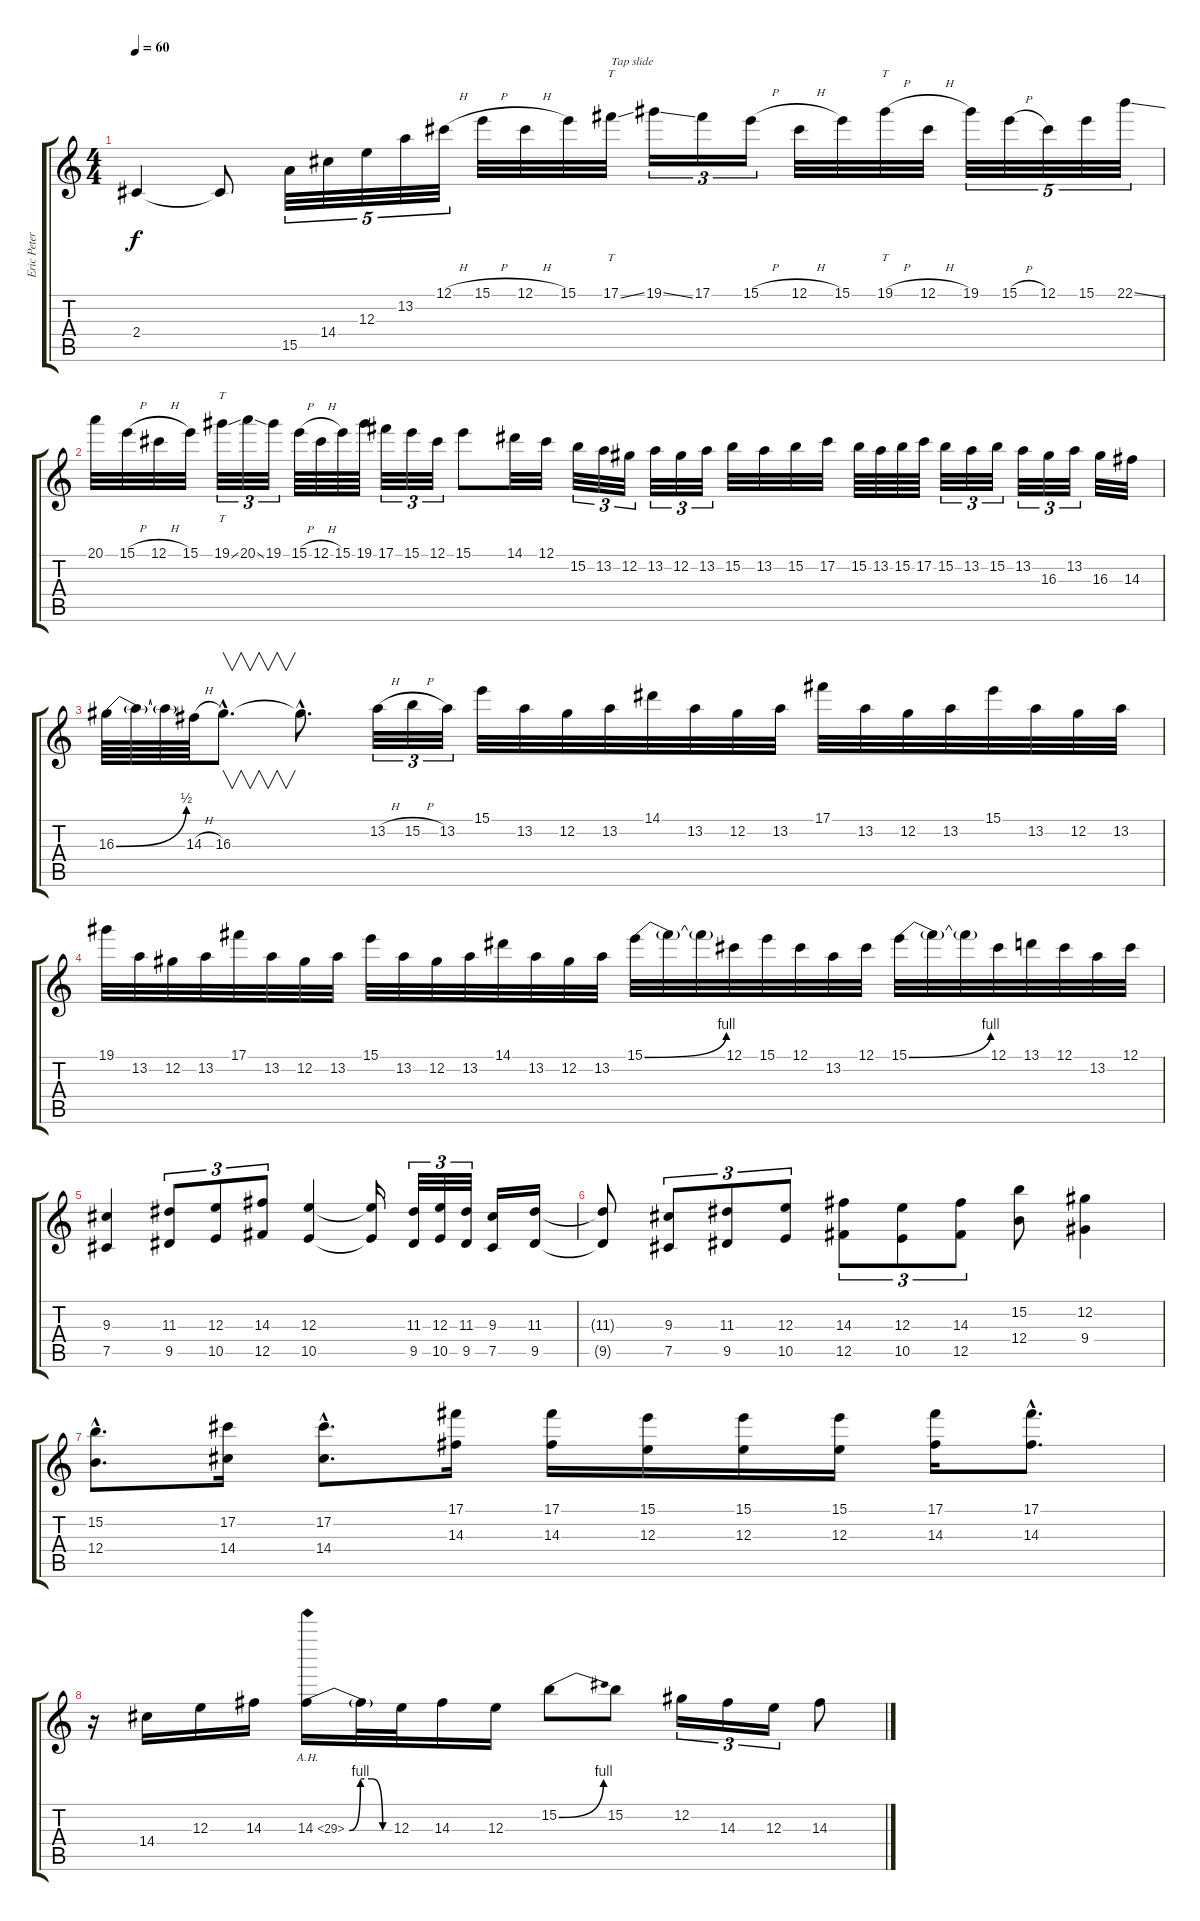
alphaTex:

\track ("Eric Peterson Solo" "Eric Peter") {instrument distortionguitar}
\staff {score tabs}
\tuning (Db4 Ab3 E3 B2 Gb2 Db2) {hide}
\ts (4 4)
\tempo 60
\clef g2
\ks c
2.4{t}.4{dy f} 2.4{t}.8 15.5.32{tu (5 4)} 14.4.32{tu (5 4)} 12.3.32{tu (5 4)} 13.2.32{tu (5 4)} 12.1{h}.32{tu (5 4)} 15.1{h}.32 12.1{h}.32 15.1.32 17.1{ss}.32{tt txt "Tap slide"} 19.1{ss}.16{tu (3 2)} 17.1.16{tu (3 2)} 15.1{h}.16{tu (3 2)} 12.1{h}.32 15.1.32 19.1{h}.32{tt} 12.1{h}.32 19.1.32{tu (5 4)} 15.1{h}.32{tu (5 4)} 12.1.32{tu (5 4)} 15.1.32{tu (5 4)} 22.1{ss}.32{tu (5 4)} |
20.1.32 15.1{h}.32 12.1{h}.32 15.1.32 19.1{ss}.32{tt tu (3 2)} 20.1{ss}.32{tu (3 2)} 19.1.32{tu (3 2)} 15.1{h}.64 12.1{h}.64 15.1.64 19.1.64 17.1.32{tu (3 2)} 15.1.32{tu (3 2)} 12.1.32{tu (3 2)} 15.1.8 14.1.32 12.1.32 15.2.32{tu (3 2)} 13.2.32{tu (3 2)} 12.2.32{tu (3 2)} 13.2.32{tu (3 2)} 12.2.32{tu (3 2)} 13.2.32{tu (3 2)} 15.2.32 13.2.32 15.2.32 17.2.32 15.2.64 13.2.64 15.2.64 17.2.64 15.2.32{tu (3 2)} 13.2.32{tu (3 2)} 15.2.32{tu (3 2)} 13.2.32{tu (3 2)} 16.3.32{tu (3 2)} 13.2.32{tu (3 2)} 16.3.32 14.3.32 |
16.3{be (bend 0 0 60 2)}.64 16.3{t}.64 16.3{t}.64 14.3{h}.64 16.3{hac}.8{v d} 16.3{hac t}.8{d} 13.2{h}.32{tu (3 2)} 15.2{h}.32{tu (3 2)} 13.2.32{tu (3 2)} 15.1.32 13.2.32 12.2.32 13.2.32 14.1.32 13.2.32 12.2.32 13.2.32 17.1.32 13.2.32 12.2.32 13.2.32 15.1.32 13.2.32 12.2.32 13.2.32 |
19.1.32 13.2.32 12.2.32 13.2.32 17.1.32 13.2.32 12.2.32 13.2.32 15.1.32 13.2.32 12.2.32 13.2.32 14.1.32 13.2.32 12.2.32 13.2.32 15.1{be (bend 0 0 60 4)}.32 15.1{t}.32 15.1{t}.32 12.1.32 15.1.32 12.1.32 13.2.32 12.1.32 15.1{be (bend 0 0 60 4)}.32 15.1{t}.32 15.1{t}.32 12.1.32 13.1.32 12.1.32 13.2.32 12.1.32 |
(9.3 7.5).4 (11.3 9.5).8{tu (3 2)} (12.3 10.5).8{tu (3 2)} (14.3 12.5).8{tu (3 2)} (12.3 10.5).4 (12.3{t} 10.5{t}).16 (11.3 9.5).32{tu (3 2)} (12.3 10.5).32{tu (3 2)} (11.3 9.5).32{tu (3 2)} (9.3 7.5).16 (11.3 9.5).16 |
(11.3{t} 9.5{t}).8 (9.3 7.5).8{tu (3 2)} (11.3 9.5).8{tu (3 2)} (12.3 10.5).8{tu (3 2)} (14.3 12.5).8{tu (3 2)} (12.3 10.5).8{tu (3 2)} (14.3 12.5).8{tu (3 2)} (15.2 12.4).8 (12.2 9.4).4 |
(15.2{hac} 12.4{hac}).8{d} (17.2 14.4).16 (17.2{hac} 14.4{hac}).8{d} (17.1 14.3).16 (17.1 14.3).16 (15.1 12.3).16 (15.1 12.3).16 (15.1 12.3).16 (17.1 14.3).16 (17.1{hac} 14.3{hac}).8{d} |
r.16 14.4.16 12.3.16 14.3.16 14.3{be (custom 0 0 15 4 30 4 45 0 60 0) ah 15}.16 14.3{t}.32 12.3.32 14.3.16 12.3.16 15.2{be (bend 0 0 60 4)}.8 15.2.8 12.2.16{tu (3 2)} 14.3.16{tu (3 2)} 12.3.16{tu (3 2)} 14.3.8
